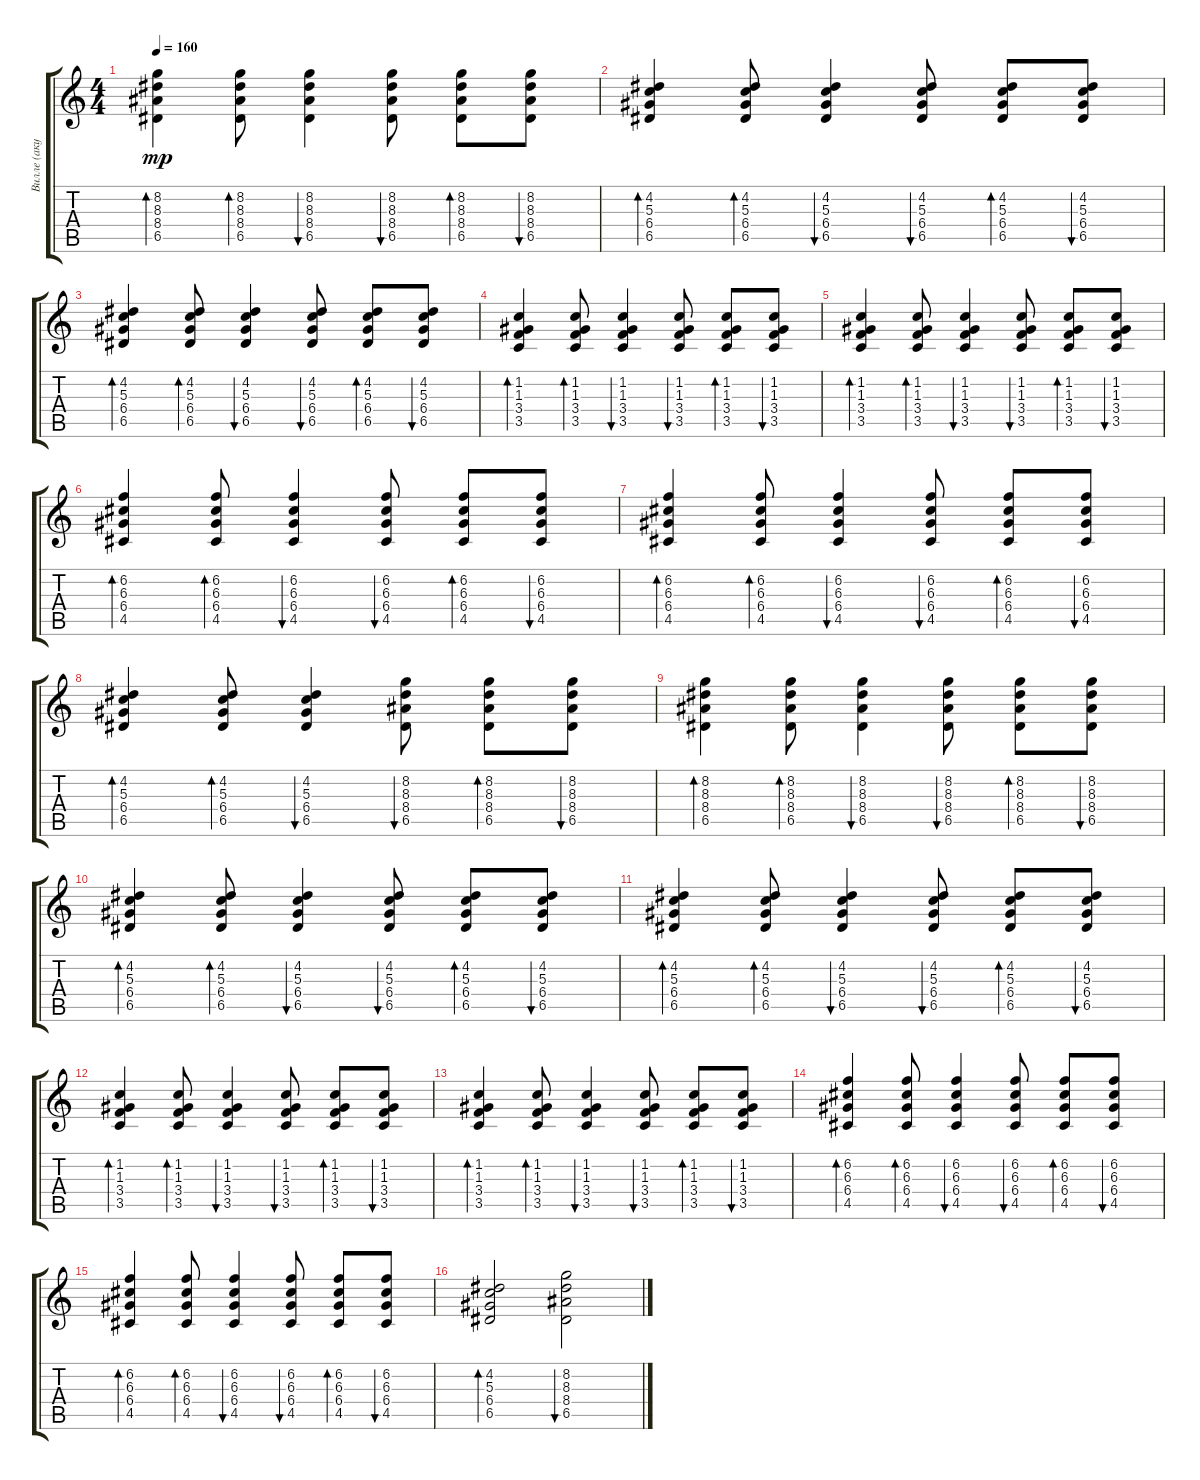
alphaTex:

\track ("Вилле (акустика) 1" "Вилле (аку") {instrument acousticguitarnylon}
\staff {score tabs}
\tuning (E4 B3 G3 D3 A2 E2) {hide}
\ts (4 4)
\tempo 160
\clef g2
\ks c
(8.2 8.3 8.4 6.5).4{bd 120 dy mp} (8.2 8.3 8.4 6.5).8{bd 120} (8.2 8.3 8.4 6.5).4{bu 120} (8.2 8.3 8.4 6.5).8{bu 120} (8.2 8.3 8.4 6.5).8{bd 120} (8.2 8.3 8.4 6.5).8{bu 120} |
(4.2 5.3 6.4 6.5).4{bd 120} (4.2 5.3 6.4 6.5).8{bd 120} (4.2 5.3 6.4 6.5).4{bu 120} (4.2 5.3 6.4 6.5).8{bu 120} (4.2 5.3 6.4 6.5).8{bd 120} (4.2 5.3 6.4 6.5).8{bu 120} |
(4.2 5.3 6.4 6.5).4{bd 120} (4.2 5.3 6.4 6.5).8{bd 120} (4.2 5.3 6.4 6.5).4{bu 120} (4.2 5.3 6.4 6.5).8{bu 120} (4.2 5.3 6.4 6.5).8{bd 120} (4.2 5.3 6.4 6.5).8{bu 120} |
(1.2 1.3 3.4 3.5).4{bd 120} (1.2 1.3 3.4 3.5).8{bd 120} (1.2 1.3 3.4 3.5).4{bu 120} (1.2 1.3 3.4 3.5).8{bu 120} (1.2 1.3 3.4 3.5).8{bd 120} (1.2 1.3 3.4 3.5).8{bu 120} |
(1.2 1.3 3.4 3.5).4{bd 120} (1.2 1.3 3.4 3.5).8{bd 120} (1.2 1.3 3.4 3.5).4{bu 120} (1.2 1.3 3.4 3.5).8{bu 120} (1.2 1.3 3.4 3.5).8{bd 120} (1.2 1.3 3.4 3.5).8{bu 120} |
(6.2 6.3 6.4 4.5).4{bd 120} (6.2 6.3 6.4 4.5).8{bd 120} (6.2 6.3 6.4 4.5).4{bu 120} (6.2 6.3 6.4 4.5).8{bu 120} (6.2 6.3 6.4 4.5).8{bd 120} (6.2 6.3 6.4 4.5).8{bu 120} |
(6.2 6.3 6.4 4.5).4{bd 120} (6.2 6.3 6.4 4.5).8{bd 120} (6.2 6.3 6.4 4.5).4{bu 120} (6.2 6.3 6.4 4.5).8{bu 120} (6.2 6.3 6.4 4.5).8{bd 120} (6.2 6.3 6.4 4.5).8{bu 120} |
(4.2 5.3 6.4 6.5).4{bd 120} (4.2 5.3 6.4 6.5).8{bd 120} (4.2 5.3 6.4 6.5).4{bu 120} (8.2 8.3 8.4 6.5).8{bu 120} (8.2 8.3 8.4 6.5).8{bd 120} (8.2 8.3 8.4 6.5).8{bu 120} |
(8.2 8.3 8.4 6.5).4{bd 120} (8.2 8.3 8.4 6.5).8{bd 120} (8.2 8.3 8.4 6.5).4{bu 120} (8.2 8.3 8.4 6.5).8{bu 120} (8.2 8.3 8.4 6.5).8{bd 120} (8.2 8.3 8.4 6.5).8{bu 120} |
(4.2 5.3 6.4 6.5).4{bd 120} (4.2 5.3 6.4 6.5).8{bd 120} (4.2 5.3 6.4 6.5).4{bu 120} (4.2 5.3 6.4 6.5).8{bu 120} (4.2 5.3 6.4 6.5).8{bd 120} (4.2 5.3 6.4 6.5).8{bu 120} |
(4.2 5.3 6.4 6.5).4{bd 120} (4.2 5.3 6.4 6.5).8{bd 120} (4.2 5.3 6.4 6.5).4{bu 120} (4.2 5.3 6.4 6.5).8{bu 120} (4.2 5.3 6.4 6.5).8{bd 120} (4.2 5.3 6.4 6.5).8{bu 120} |
(1.2 1.3 3.4 3.5).4{bd 120} (1.2 1.3 3.4 3.5).8{bd 120} (1.2 1.3 3.4 3.5).4{bu 120} (1.2 1.3 3.4 3.5).8{bu 120} (1.2 1.3 3.4 3.5).8{bd 120} (1.2 1.3 3.4 3.5).8{bu 120} |
(1.2 1.3 3.4 3.5).4{bd 120} (1.2 1.3 3.4 3.5).8{bd 120} (1.2 1.3 3.4 3.5).4{bu 120} (1.2 1.3 3.4 3.5).8{bu 120} (1.2 1.3 3.4 3.5).8{bd 120} (1.2 1.3 3.4 3.5).8{bu 120} |
(6.2 6.3 6.4 4.5).4{bd 120} (6.2 6.3 6.4 4.5).8{bd 120} (6.2 6.3 6.4 4.5).4{bu 120} (6.2 6.3 6.4 4.5).8{bu 120} (6.2 6.3 6.4 4.5).8{bd 120} (6.2 6.3 6.4 4.5).8{bu 120} |
(6.2 6.3 6.4 4.5).4{bd 120} (6.2 6.3 6.4 4.5).8{bd 120} (6.2 6.3 6.4 4.5).4{bu 120} (6.2 6.3 6.4 4.5).8{bu 120} (6.2 6.3 6.4 4.5).8{bd 120} (6.2 6.3 6.4 4.5).8{bu 120} |
(4.2 5.3 6.4 6.5).2{bd 120} (8.2 8.3 8.4 6.5).2{bu 120}
